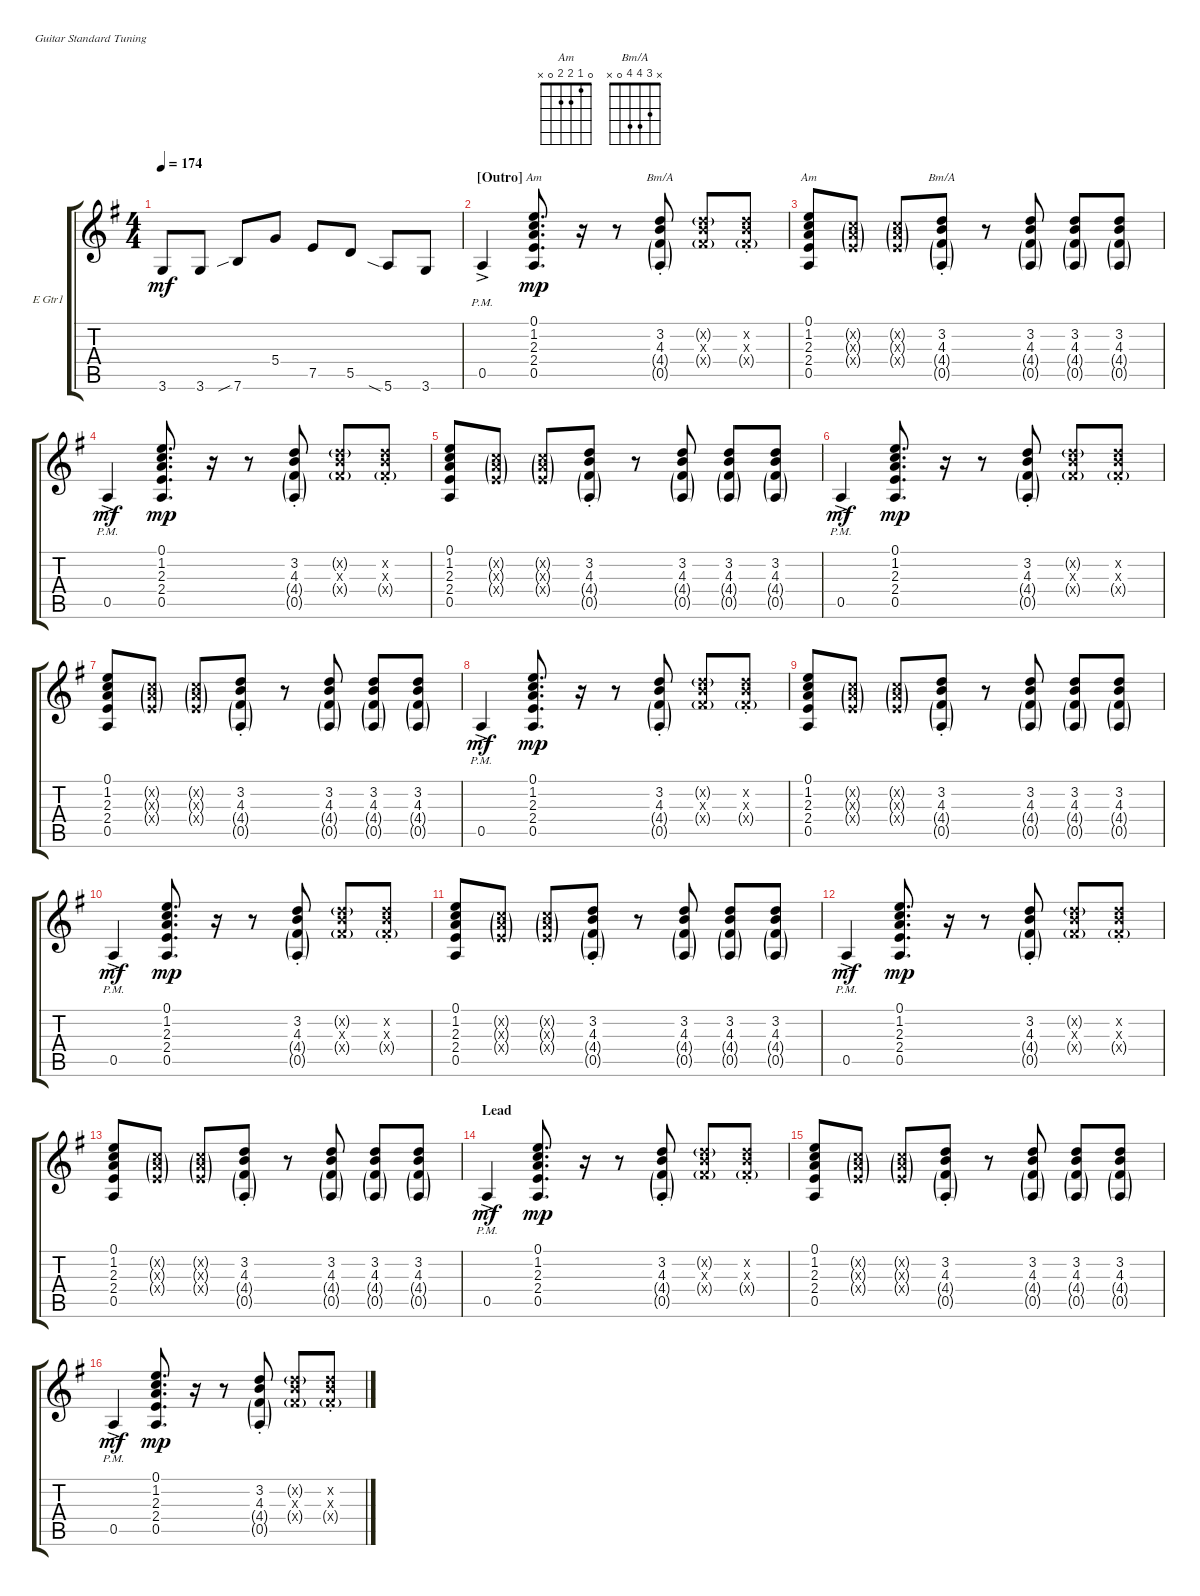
\bracketExtendMode groupsimilarinstruments
\firstSystemTrackNameOrientation horizontal
\otherSystemsTrackNameOrientation horizontal
\track ("Electric Guitar 1" "E Gtr1") {instrument electricguitarclean}
\staff {score tabs}
\tuning (E4 B3 G3 D3 A2 E2)
\chord ("Am" 0 1 2 2 0 x)
\chord ("Bm/A" x 3 4 4 0 x)
\ts (4 4)
\tempo 174
\clef g2
\ks eminor
3.6.8{dy mf} 3.6.8 7.6{sib}.8 5.4.8 7.5.8 5.5.8 5.6{sia}.8 3.6.8 |
\section ("" "[Outro]")
0.5{ac pm}.4 (0.1 1.2 2.3 2.4 0.5).8{d ch "Am" dy mp} r.16 r.8 (3.2{st} 4.3 0.5{g} 4.4{g}).8{ch "Bm/A"} (3.2{g x} 4.3{x} 4.4{g x}).8 (3.2{st x} 4.3{x} 4.4{g x}).8 |
(0.1 1.2 2.3 2.4 0.5).8{ch "Am"} (1.2{g x} 2.3{g x} 2.4{g x}).8 (1.2{g x} 2.3{g x} 2.4{g x}).8 (3.2{st} 4.3 0.5{g} 4.4{g}).8{ch "Bm/A"} r.8 (3.2 4.3 0.5{g} 4.4{g}).8 (3.2 4.3 0.5{g} 4.4{g}).8 (3.2 4.3 0.5{g} 4.4{g}).8 |
0.5{ac pm}.4{dy mf} (0.1 1.2 2.3 2.4 0.5).8{d dy mp} r.16 r.8 (3.2{st} 4.3 0.5{g} 4.4{g}).8 (3.2{g x} 4.3{x} 4.4{g x}).8 (3.2{st x} 4.3{x} 4.4{g x}).8 |
(0.1 1.2 2.3 2.4 0.5).8 (1.2{g x} 2.3{g x} 2.4{g x}).8 (1.2{g x} 2.3{g x} 2.4{g x}).8 (3.2{st} 4.3 0.5{g} 4.4{g}).8 r.8 (3.2 4.3 0.5{g} 4.4{g}).8 (3.2 4.3 0.5{g} 4.4{g}).8 (3.2 4.3 0.5{g} 4.4{g}).8 |
0.5{ac pm}.4{dy mf} (0.1 1.2 2.3 2.4 0.5).8{d dy mp} r.16 r.8 (3.2{st} 4.3 0.5{g} 4.4{g}).8 (3.2{g x} 4.3{x} 4.4{g x}).8 (3.2{st x} 4.3{x} 4.4{g x}).8 |
(0.1 1.2 2.3 2.4 0.5).8 (1.2{g x} 2.3{g x} 2.4{g x}).8 (1.2{g x} 2.3{g x} 2.4{g x}).8 (3.2{st} 4.3 0.5{g} 4.4{g}).8 r.8 (3.2 4.3 0.5{g} 4.4{g}).8 (3.2 4.3 0.5{g} 4.4{g}).8 (3.2 4.3 0.5{g} 4.4{g}).8 |
0.5{ac pm}.4{dy mf} (0.1 1.2 2.3 2.4 0.5).8{d dy mp} r.16 r.8 (3.2{st} 4.3 0.5{g} 4.4{g}).8 (3.2{g x} 4.3{x} 4.4{g x}).8 (3.2{st x} 4.3{x} 4.4{g x}).8 |
(0.1 1.2 2.3 2.4 0.5).8 (1.2{g x} 2.3{g x} 2.4{g x}).8 (1.2{g x} 2.3{g x} 2.4{g x}).8 (3.2{st} 4.3 0.5{g} 4.4{g}).8 r.8 (3.2 4.3 0.5{g} 4.4{g}).8 (3.2 4.3 0.5{g} 4.4{g}).8 (3.2 4.3 0.5{g} 4.4{g}).8 |
0.5{ac pm}.4{dy mf} (0.1 1.2 2.3 2.4 0.5).8{d dy mp} r.16 r.8 (3.2{st} 4.3 0.5{g} 4.4{g}).8 (3.2{g x} 4.3{x} 4.4{g x}).8 (3.2{st x} 4.3{x} 4.4{g x}).8 |
(0.1 1.2 2.3 2.4 0.5).8 (1.2{g x} 2.3{g x} 2.4{g x}).8 (1.2{g x} 2.3{g x} 2.4{g x}).8 (3.2{st} 4.3 0.5{g} 4.4{g}).8 r.8 (3.2 4.3 0.5{g} 4.4{g}).8 (3.2 4.3 0.5{g} 4.4{g}).8 (3.2 4.3 0.5{g} 4.4{g}).8 |
0.5{ac pm}.4{dy mf} (0.1 1.2 2.3 2.4 0.5).8{d dy mp} r.16 r.8 (3.2{st} 4.3 0.5{g} 4.4{g}).8 (3.2{g x} 4.3{x} 4.4{g x}).8 (3.2{st x} 4.3{x} 4.4{g x}).8 |
(0.1 1.2 2.3 2.4 0.5).8 (1.2{g x} 2.3{g x} 2.4{g x}).8 (1.2{g x} 2.3{g x} 2.4{g x}).8 (3.2{st} 4.3 0.5{g} 4.4{g}).8 r.8 (3.2 4.3 0.5{g} 4.4{g}).8 (3.2 4.3 0.5{g} 4.4{g}).8 (3.2 4.3 0.5{g} 4.4{g}).8 |
\section ("" "Lead")
0.5{ac pm}.4{dy mf} (0.1 1.2 2.3 2.4 0.5).8{d dy mp} r.16 r.8 (3.2{st} 4.3 0.5{g} 4.4{g}).8 (3.2{g x} 4.3{x} 4.4{g x}).8 (3.2{st x} 4.3{x} 4.4{g x}).8 |
(0.1 1.2 2.3 2.4 0.5).8 (1.2{g x} 2.3{g x} 2.4{g x}).8 (1.2{g x} 2.3{g x} 2.4{g x}).8 (3.2{st} 4.3 0.5{g} 4.4{g}).8 r.8 (3.2 4.3 0.5{g} 4.4{g}).8 (3.2 4.3 0.5{g} 4.4{g}).8 (3.2 4.3 0.5{g} 4.4{g}).8 |
0.5{ac pm}.4{dy mf} (0.1 1.2 2.3 2.4 0.5).8{d dy mp} r.16 r.8 (3.2{st} 4.3 0.5{g} 4.4{g}).8 (3.2{g x} 4.3{x} 4.4{g x}).8 (3.2{st x} 4.3{x} 4.4{g x}).8
